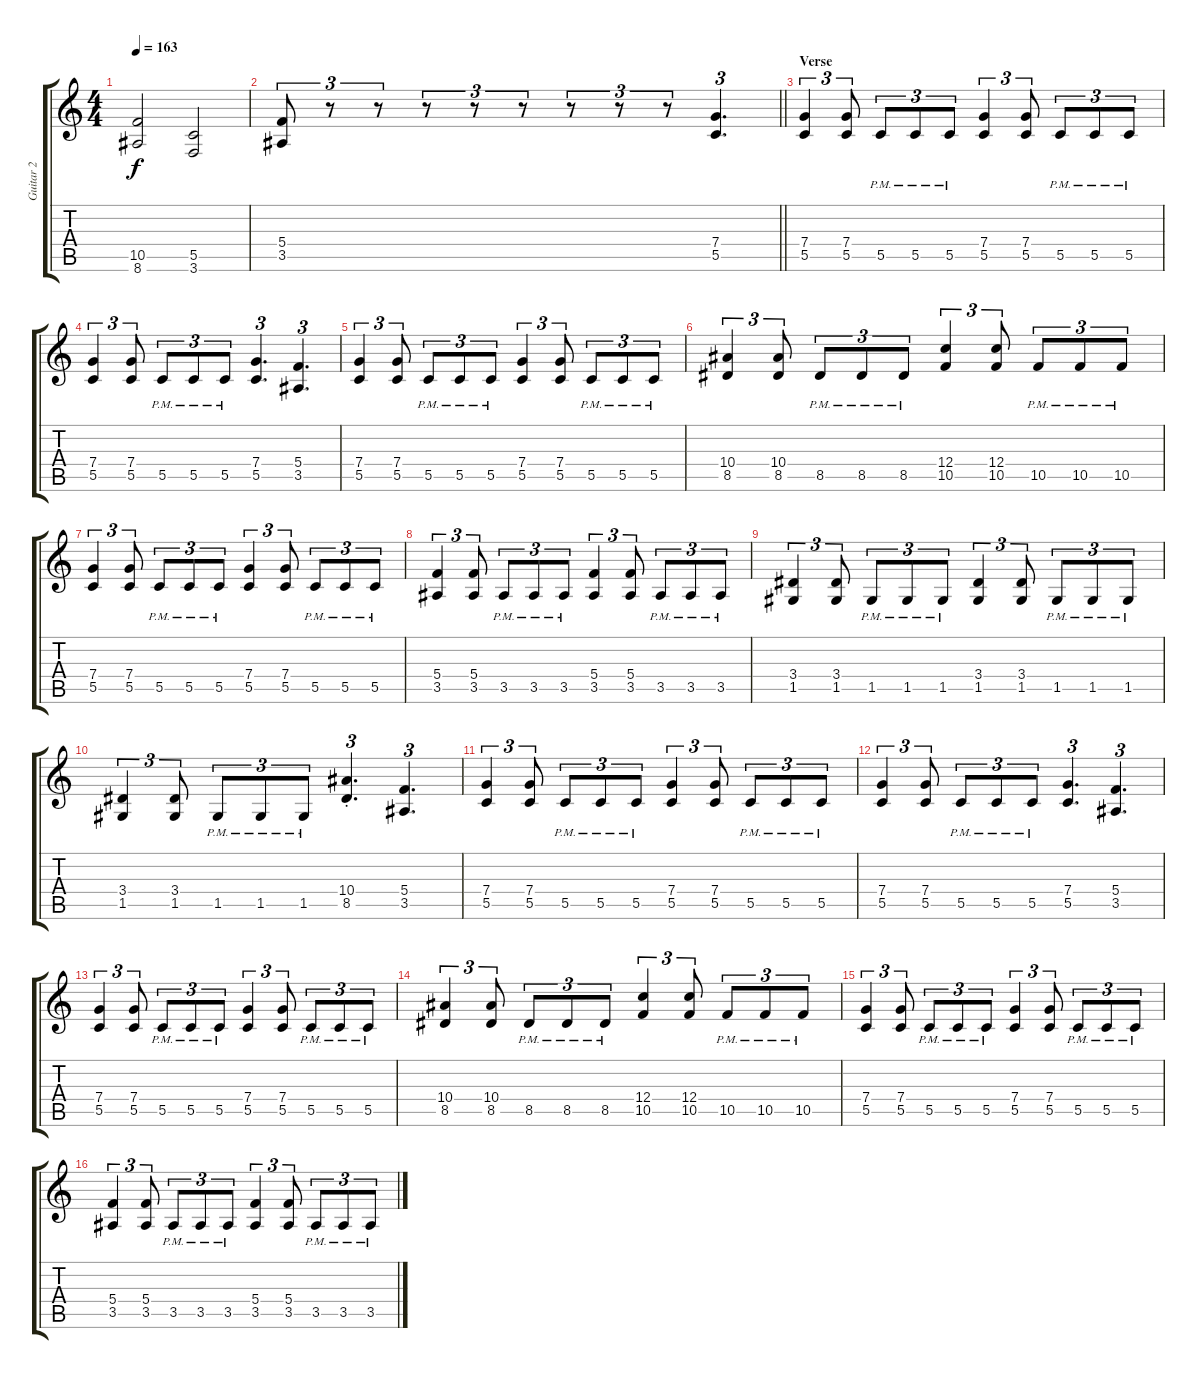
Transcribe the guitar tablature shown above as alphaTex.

\track ("Guitar 2" "Guitar 2") {instrument distortionguitar}
\staff {score tabs}
\tuning (D4 A3 F3 C3 G2 D2) {hide}
\ts (4 4)
\tempo 163
\clef g2
\ks c
(10.5 8.6).2{dy f} (5.5 3.6).2 |
\barLineRight lightlight
(5.4 3.5).8{tu (3 2)} r.8{tu (3 2)} r.8{tu (3 2)} r.8{tu (3 2)} r.8{tu (3 2)} r.8{tu (3 2)} r.8{tu (3 2)} r.8{tu (3 2)} r.8{tu (3 2)} (7.4 5.5).4{d tu (3 2)} |
\section ("" "Verse")
(7.4 5.5).4{tu (3 2)} (7.4 5.5).8{tu (3 2)} 5.5{pm}.8{tu (3 2)} 5.5{pm}.8{tu (3 2)} 5.5{pm}.8{tu (3 2)} (7.4 5.5).4{tu (3 2)} (7.4 5.5).8{tu (3 2)} 5.5{pm}.8{tu (3 2)} 5.5{pm}.8{tu (3 2)} 5.5{pm}.8{tu (3 2)} |
(7.4 5.5).4{tu (3 2)} (7.4 5.5).8{tu (3 2)} 5.5{pm}.8{tu (3 2)} 5.5{pm}.8{tu (3 2)} 5.5{pm}.8{tu (3 2)} (7.4 5.5).4{d tu (3 2)} (5.4 3.5).4{d tu (3 2)} |
(7.4 5.5).4{tu (3 2)} (7.4 5.5).8{tu (3 2)} 5.5{pm}.8{tu (3 2)} 5.5{pm}.8{tu (3 2)} 5.5{pm}.8{tu (3 2)} (7.4 5.5).4{tu (3 2)} (7.4 5.5).8{tu (3 2)} 5.5{pm}.8{tu (3 2)} 5.5{pm}.8{tu (3 2)} 5.5{pm}.8{tu (3 2)} |
(10.4 8.5).4{tu (3 2)} (10.4 8.5).8{tu (3 2)} 8.5{pm}.8{tu (3 2)} 8.5{pm}.8{tu (3 2)} 8.5{pm}.8{tu (3 2)} (12.4 10.5).4{tu (3 2)} (12.4 10.5).8{tu (3 2)} 10.5{pm}.8{tu (3 2)} 10.5{pm}.8{tu (3 2)} 10.5{pm}.8{tu (3 2)} |
(7.4 5.5).4{tu (3 2)} (7.4 5.5).8{tu (3 2)} 5.5{pm}.8{tu (3 2)} 5.5{pm}.8{tu (3 2)} 5.5{pm}.8{tu (3 2)} (7.4 5.5).4{tu (3 2)} (7.4 5.5).8{tu (3 2)} 5.5{pm}.8{tu (3 2)} 5.5{pm}.8{tu (3 2)} 5.5{pm}.8{tu (3 2)} |
(5.4 3.5).4{tu (3 2)} (5.4 3.5).8{tu (3 2)} 3.5{pm}.8{tu (3 2)} 3.5{pm}.8{tu (3 2)} 3.5{pm}.8{tu (3 2)} (5.4 3.5).4{tu (3 2)} (5.4 3.5).8{tu (3 2)} 3.5{pm}.8{tu (3 2)} 3.5{pm}.8{tu (3 2)} 3.5{pm}.8{tu (3 2)} |
(3.4 1.5).4{tu (3 2)} (3.4 1.5).8{tu (3 2)} 1.5{pm}.8{tu (3 2)} 1.5{pm}.8{tu (3 2)} 1.5{pm}.8{tu (3 2)} (3.4 1.5).4{tu (3 2)} (3.4 1.5).8{tu (3 2)} 1.5{pm}.8{tu (3 2)} 1.5{pm}.8{tu (3 2)} 1.5{pm}.8{tu (3 2)} |
(3.4 1.5).4{tu (3 2)} (3.4 1.5).8{tu (3 2)} 1.5{pm}.8{tu (3 2)} 1.5{pm}.8{tu (3 2)} 1.5{pm}.8{tu (3 2)} (10.4{st} 8.5{st}).4{d tu (3 2)} (5.4 3.5).4{d tu (3 2)} |
(7.4 5.5).4{tu (3 2)} (7.4 5.5).8{tu (3 2)} 5.5{pm}.8{tu (3 2)} 5.5{pm}.8{tu (3 2)} 5.5{pm}.8{tu (3 2)} (7.4 5.5).4{tu (3 2)} (7.4 5.5).8{tu (3 2)} 5.5{pm}.8{tu (3 2)} 5.5{pm}.8{tu (3 2)} 5.5{pm}.8{tu (3 2)} |
(7.4 5.5).4{tu (3 2)} (7.4 5.5).8{tu (3 2)} 5.5{pm}.8{tu (3 2)} 5.5{pm}.8{tu (3 2)} 5.5{pm}.8{tu (3 2)} (7.4 5.5).4{d tu (3 2)} (5.4 3.5).4{d tu (3 2)} |
(7.4 5.5).4{tu (3 2)} (7.4 5.5).8{tu (3 2)} 5.5{pm}.8{tu (3 2)} 5.5{pm}.8{tu (3 2)} 5.5{pm}.8{tu (3 2)} (7.4 5.5).4{tu (3 2)} (7.4 5.5).8{tu (3 2)} 5.5{pm}.8{tu (3 2)} 5.5{pm}.8{tu (3 2)} 5.5{pm}.8{tu (3 2)} |
(10.4 8.5).4{tu (3 2)} (10.4 8.5).8{tu (3 2)} 8.5{pm}.8{tu (3 2)} 8.5{pm}.8{tu (3 2)} 8.5{pm}.8{tu (3 2)} (12.4 10.5).4{tu (3 2)} (12.4 10.5).8{tu (3 2)} 10.5{pm}.8{tu (3 2)} 10.5{pm}.8{tu (3 2)} 10.5{pm}.8{tu (3 2)} |
(7.4 5.5).4{tu (3 2)} (7.4 5.5).8{tu (3 2)} 5.5{pm}.8{tu (3 2)} 5.5{pm}.8{tu (3 2)} 5.5{pm}.8{tu (3 2)} (7.4 5.5).4{tu (3 2)} (7.4 5.5).8{tu (3 2)} 5.5{pm}.8{tu (3 2)} 5.5{pm}.8{tu (3 2)} 5.5{pm}.8{tu (3 2)} |
(5.4 3.5).4{tu (3 2)} (5.4 3.5).8{tu (3 2)} 3.5{pm}.8{tu (3 2)} 3.5{pm}.8{tu (3 2)} 3.5{pm}.8{tu (3 2)} (5.4 3.5).4{tu (3 2)} (5.4 3.5).8{tu (3 2)} 3.5{pm}.8{tu (3 2)} 3.5{pm}.8{tu (3 2)} 3.5{pm}.8{tu (3 2)}
